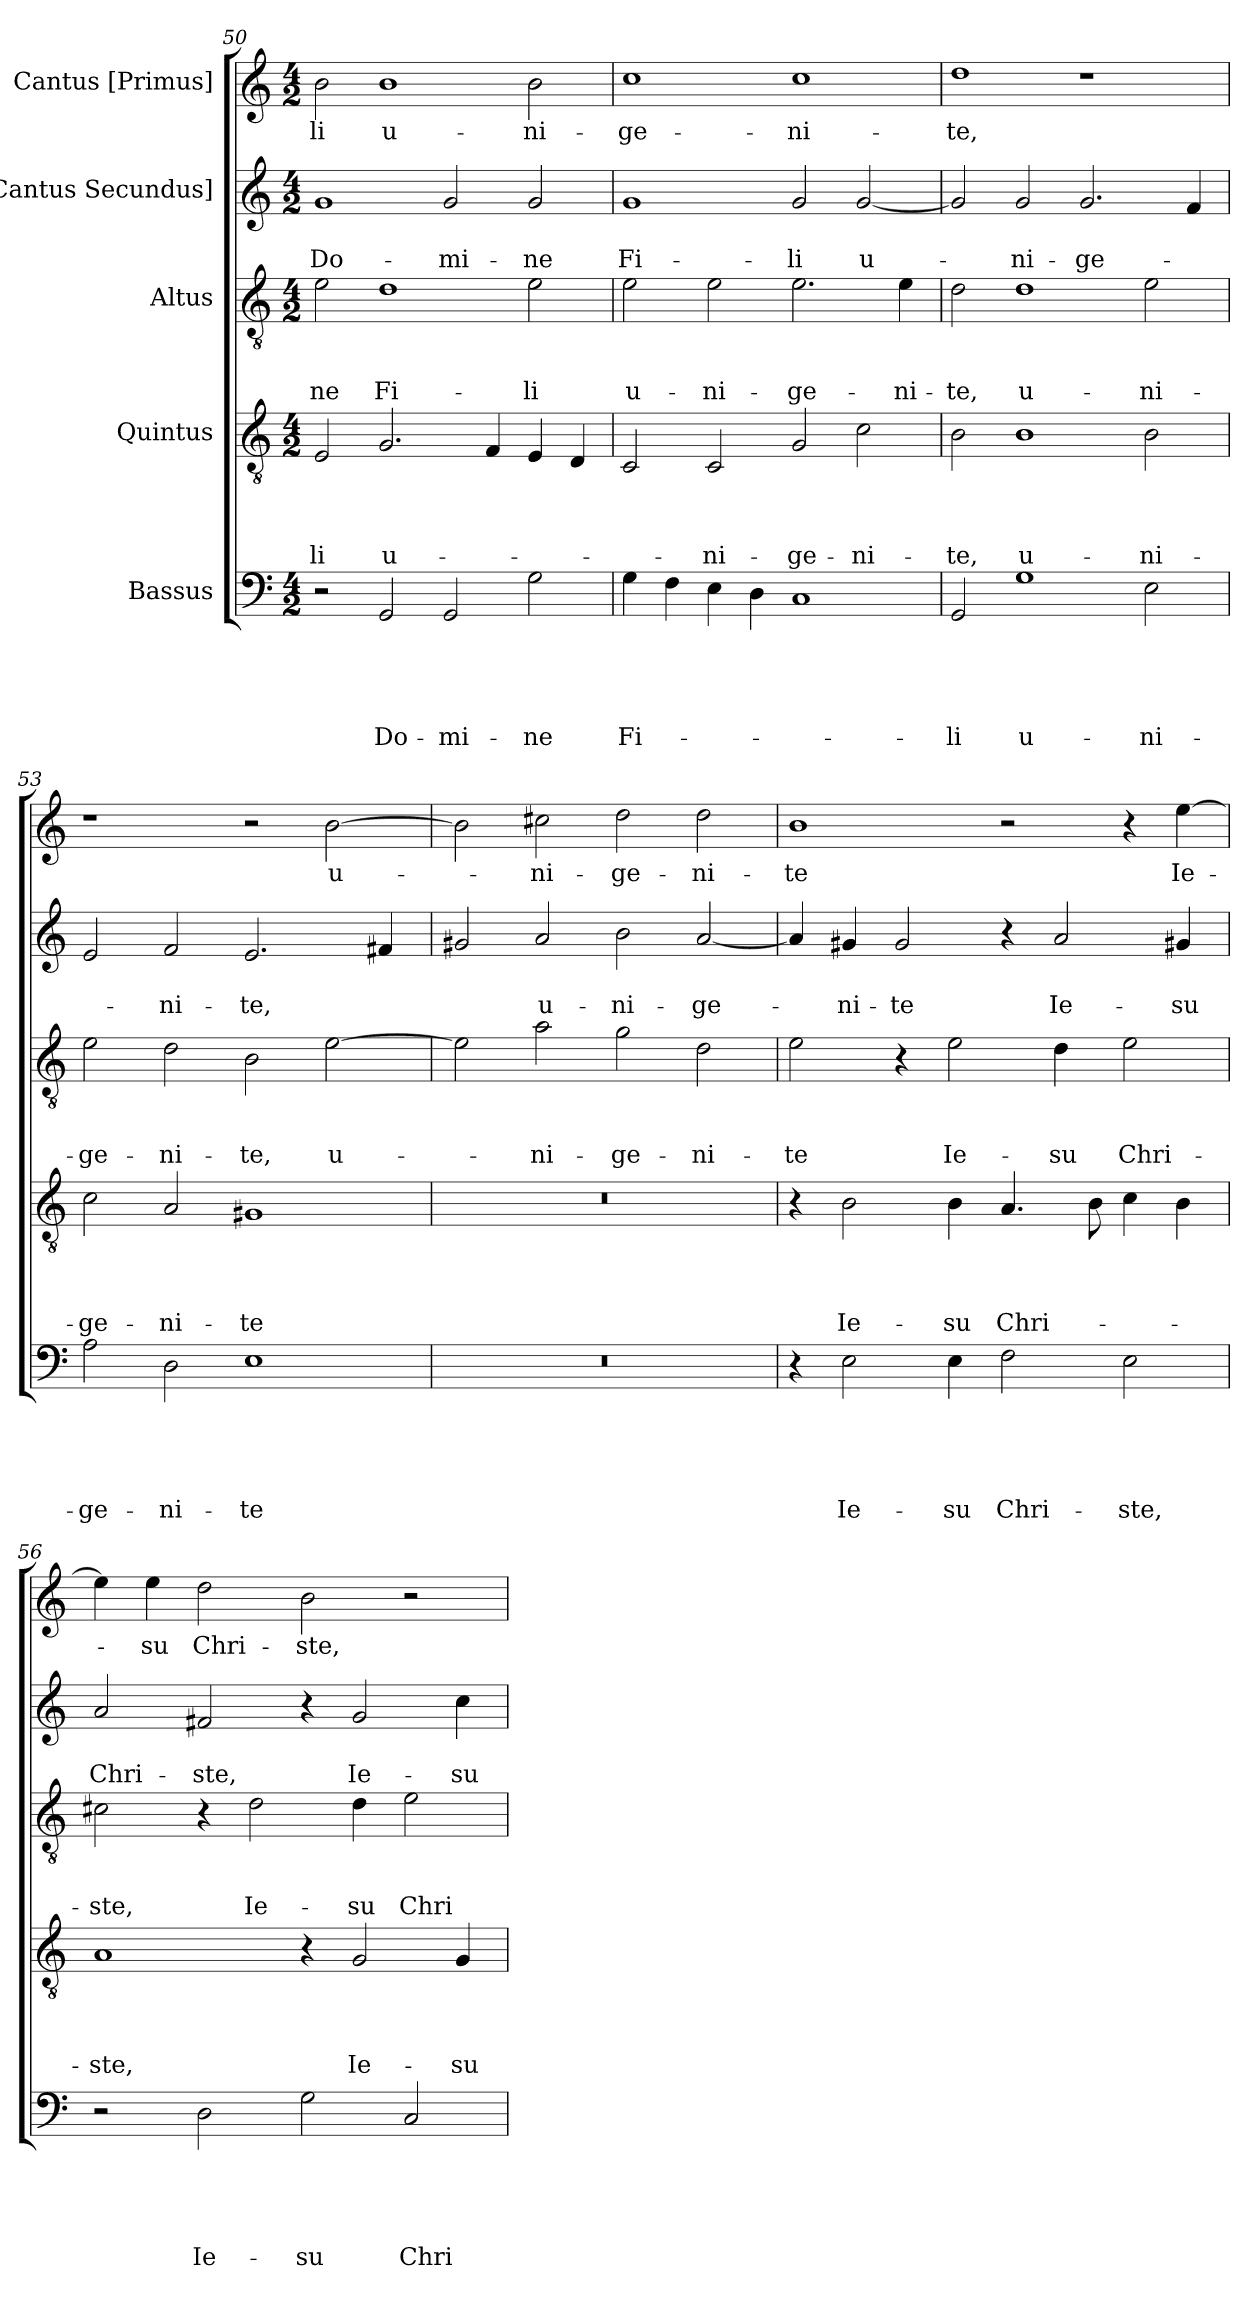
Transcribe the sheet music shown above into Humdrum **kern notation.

**kern	**text	**text	**text	**text	**text	**kern	**text	**text	**text	**text	**kern	**text	**text	**text	**kern	**text	**text	**kern	**text
*part5	*part5	*part5	*part5	*part5	*part5	*part4	*part4	*part4	*part4	*part4	*part3	*part3	*part3	*part3	*part2	*part2	*part2	*part1	*part1
*staff5	*staff5	*staff5	*staff5	*staff5	*staff5	*staff4	*staff4	*staff4	*staff4	*staff4	*staff3	*staff3	*staff3	*staff3	*staff2	*staff2	*staff2	*staff1	*staff1
*I"Bassus	*	*	*	*	*	*I"Quintus	*	*	*	*	*I"Altus	*	*	*	*I"[Cantus Secundus]	*	*	*I"Cantus [Primus]	*
*clefF4	*	*	*	*	*	*clefGv2	*	*	*	*	*clefGv2	*	*	*	*clefG2	*	*	*clefG2	*
*k[]	*	*	*	*	*	*k[]	*	*	*	*	*k[]	*	*	*	*k[]	*	*	*k[]	*
*M4/2	*	*	*	*	*	*M4/2	*	*	*	*	*M4/2	*	*	*	*M4/2	*	*	*M4/2	*
=50	=50	=50	=50	=50	=50	=50	=50	=50	=50	=50	=50	=50	=50	=50	=50	=50	=50	=50	=50
2r	.	.	.	.	.	2E/	.	.	.	-li	2e\	.	.	-ne	1g/	.	Do-	2b\	-li
2GG/	.	.	.	.	Do-	2.G/	.	.	.	u-	1d\	.	.	Fi-	.	.	.	1b\	u-
2GG/	.	.	.	.	-mi-	.	.	.	.	.	.	.	.	.	2g/	.	-mi-	.	.
.	.	.	.	.	.	4F/	.	.	.	.	.	.	.	.	.	.	.	.	.
2G\	.	.	.	.	-ne	4E/	.	.	.	.	2e\	.	.	-li	2g/	.	-ne	2b\	-ni-
.	.	.	.	.	.	4D/	.	.	.	.	.	.	.	.	.	.	.	.	.
=51	=51	=51	=51	=51	=51	=51	=51	=51	=51	=51	=51	=51	=51	=51	=51	=51	=51	=51	=51
4G\	.	.	.	.	Fi-	2C/	.	.	.	.	2e\	.	.	u-	1g/	.	Fi-	1cc\	-ge-
4F\	.	.	.	.	.	.	.	.	.	.	.	.	.	.	.	.	.	.	.
4E\	.	.	.	.	.	2C/	.	.	.	-ni-	2e\	.	.	-ni-	.	.	.	.	.
4D\	.	.	.	.	.	.	.	.	.	.	.	.	.	.	.	.	.	.	.
1C/	.	.	.	.	.	2G/	.	.	.	-ge-	2.e\	.	.	-ge-	2g/	.	-li	1cc\	-ni-
.	.	.	.	.	.	2c\	.	.	.	-ni-	.	.	.	.	[2g/	.	u-	.	.
.	.	.	.	.	.	.	.	.	.	.	4e\	.	.	-ni-	.	.	.	.	.
=52	=52	=52	=52	=52	=52	=52	=52	=52	=52	=52	=52	=52	=52	=52	=52	=52	=52	=52	=52
2GG/	.	.	.	.	-li	2B\	.	.	.	-te,	2d\	.	.	-te,	2g/]	.	.	1dd\	-te,
1G\	.	.	.	.	u-	1B\	.	.	.	u-	1d\	.	.	u-	2g/	.	-ni-	.	.
.	.	.	.	.	.	.	.	.	.	.	.	.	.	.	2.g/	.	-ge-	1r	.
2E\	.	.	.	.	-ni-	2B\	.	.	.	-ni-	2e\	.	.	-ni-	.	.	.	.	.
.	.	.	.	.	.	.	.	.	.	.	.	.	.	.	4f/	.	.	.	.
=53	=53	=53	=53	=53	=53	=53	=53	=53	=53	=53	=53	=53	=53	=53	=53	=53	=53	=53	=53
2A\	.	.	.	.	-ge-	2c\	.	.	.	-ge-	2e\	.	.	-ge-	2e/	.	.	1r	.
2D\	.	.	.	.	-ni-	2A/	.	.	.	-ni-	2d\	.	.	-ni-	2f/	.	-ni-	.	.
1E\	.	.	.	.	-te	1G#X/	.	.	.	-te	2B\	.	.	-te,	2.e/	.	-te,	2r	.
.	.	.	.	.	.	.	.	.	.	.	[2e\	.	.	u-	.	.	.	[2b\	u-
.	.	.	.	.	.	.	.	.	.	.	.	.	.	.	4f#X/	.	.	.	.
=54	=54	=54	=54	=54	=54	=54	=54	=54	=54	=54	=54	=54	=54	=54	=54	=54	=54	=54	=54
0r	.	.	.	.	.	0r	.	.	.	.	2e\]	.	.	.	2g#X/	.	.	2b\]	.
.	.	.	.	.	.	.	.	.	.	.	2a\	.	.	-ni-	2a/	.	u-	2cc#X\	-ni-
.	.	.	.	.	.	.	.	.	.	.	2g\	.	.	-ge-	2b\	.	-ni-	2dd\	-ge-
.	.	.	.	.	.	.	.	.	.	.	2d\	.	.	-ni-	[2a/	.	-ge-	2dd\	-ni-
=55	=55	=55	=55	=55	=55	=55	=55	=55	=55	=55	=55	=55	=55	=55	=55	=55	=55	=55	=55
4r	.	.	.	.	.	4r	.	.	.	.	2e\	.	.	-te	4a/]	.	.	1b\	-te
2E\	.	.	.	.	Ie-	2B\	.	.	.	Ie-	.	.	.	.	4g#X/	.	-ni-	.	.
.	.	.	.	.	.	.	.	.	.	.	4r	.	.	.	2g#/	.	-te	.	.
4E\	.	.	.	.	-su	4B\	.	.	.	-su	2e\	.	.	Ie-	.	.	.	.	.
2F\	.	.	.	.	Chri-	4.A/	.	.	.	Chri-	.	.	.	.	4r	.	.	2r	.
.	.	.	.	.	.	.	.	.	.	.	4d\	.	.	-su	2a/	.	Ie-	.	.
.	.	.	.	.	.	8B\	.	.	.	.	.	.	.	.	.	.	.	.	.
2E\	.	.	.	.	-ste,	4c\	.	.	.	.	2e\	.	.	Chri-	.	.	.	4r	.
.	.	.	.	.	.	4B\	.	.	.	.	.	.	.	.	4g#X/	.	-su	[4ee\	Ie-
=56	=56	=56	=56	=56	=56	=56	=56	=56	=56	=56	=56	=56	=56	=56	=56	=56	=56	=56	=56
2r	.	.	.	.	.	1A/	.	.	.	-ste,	2c#X\	.	.	-ste,	2a/	.	Chri-	4ee\]	.
.	.	.	.	.	.	.	.	.	.	.	.	.	.	.	.	.	.	4ee\	-su
2D\	.	.	.	.	Ie-	.	.	.	.	.	4r	.	.	.	2f#X/	.	-ste,	2dd\	Chri-
.	.	.	.	.	.	.	.	.	.	.	2d\	.	.	Ie-	.	.	.	.	.
2G\	.	.	.	.	-su	4r	.	.	.	.	.	.	.	.	4r	.	.	2b\	-ste,
.	.	.	.	.	.	2G/	.	.	.	Ie-	4d\	.	.	-su	2g/	.	Ie-	.	.
2C/	.	.	.	.	Chri-	.	.	.	.	.	2e\	.	.	Chri-	.	.	.	2r	.
.	.	.	.	.	.	4G/	.	.	.	-su	.	.	.	.	4cc\	.	-su	.	.
=	=	=	=	=	=	=	=	=	=	=	=	=	=	=	=	=	=	=	=
*-	*-	*-	*-	*-	*-	*-	*-	*-	*-	*-	*-	*-	*-	*-	*-	*-	*-	*-	*-
